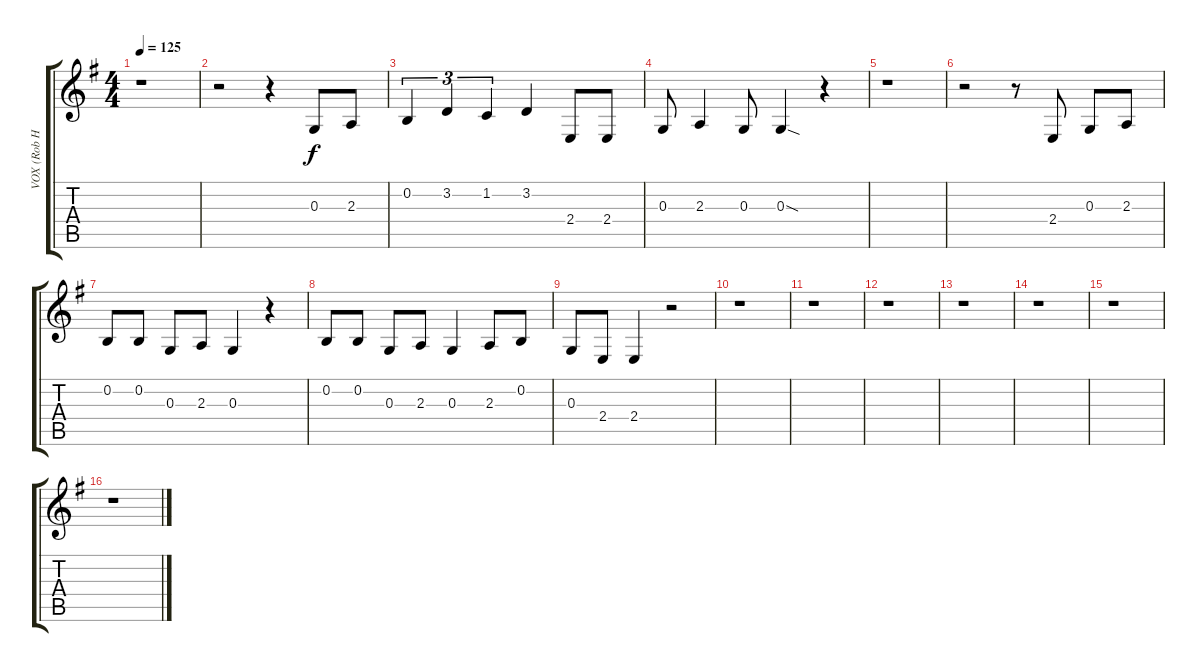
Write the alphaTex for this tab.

\track ("VOX (Rob Halford)" "VOX (Rob H") {instrument lead6voice}
\staff {score tabs}
\tuning (E4 B3 G3 D3 A2 E2) {hide}
\ts (4 4)
\tempo 125
\clef g2
\ks g
r.1{dy f} |
r.2 r.4 0.3.8 2.3.8 |
0.2.4{tu (3 2)} 3.2.4{tu (3 2)} 1.2.4{tu (3 2)} 3.2.4 2.4.8 2.4.8 |
0.3.8 2.3.4 0.3.8 0.3{sod}.4 r.4 |
r.1 |
r.2 r.8 2.4.8 0.3.8 2.3.8 |
0.2.8 0.2.8 0.3.8 2.3.8 0.3.4 r.4 |
0.2.8 0.2.8 0.3.8 2.3.8 0.3.4 2.3.8 0.2.8 |
0.3.8 2.4.8 2.4.4 r.2 |
r.1 |
r.1 |
r.1 |
r.1 |
r.1 |
r.1 |
r.1
